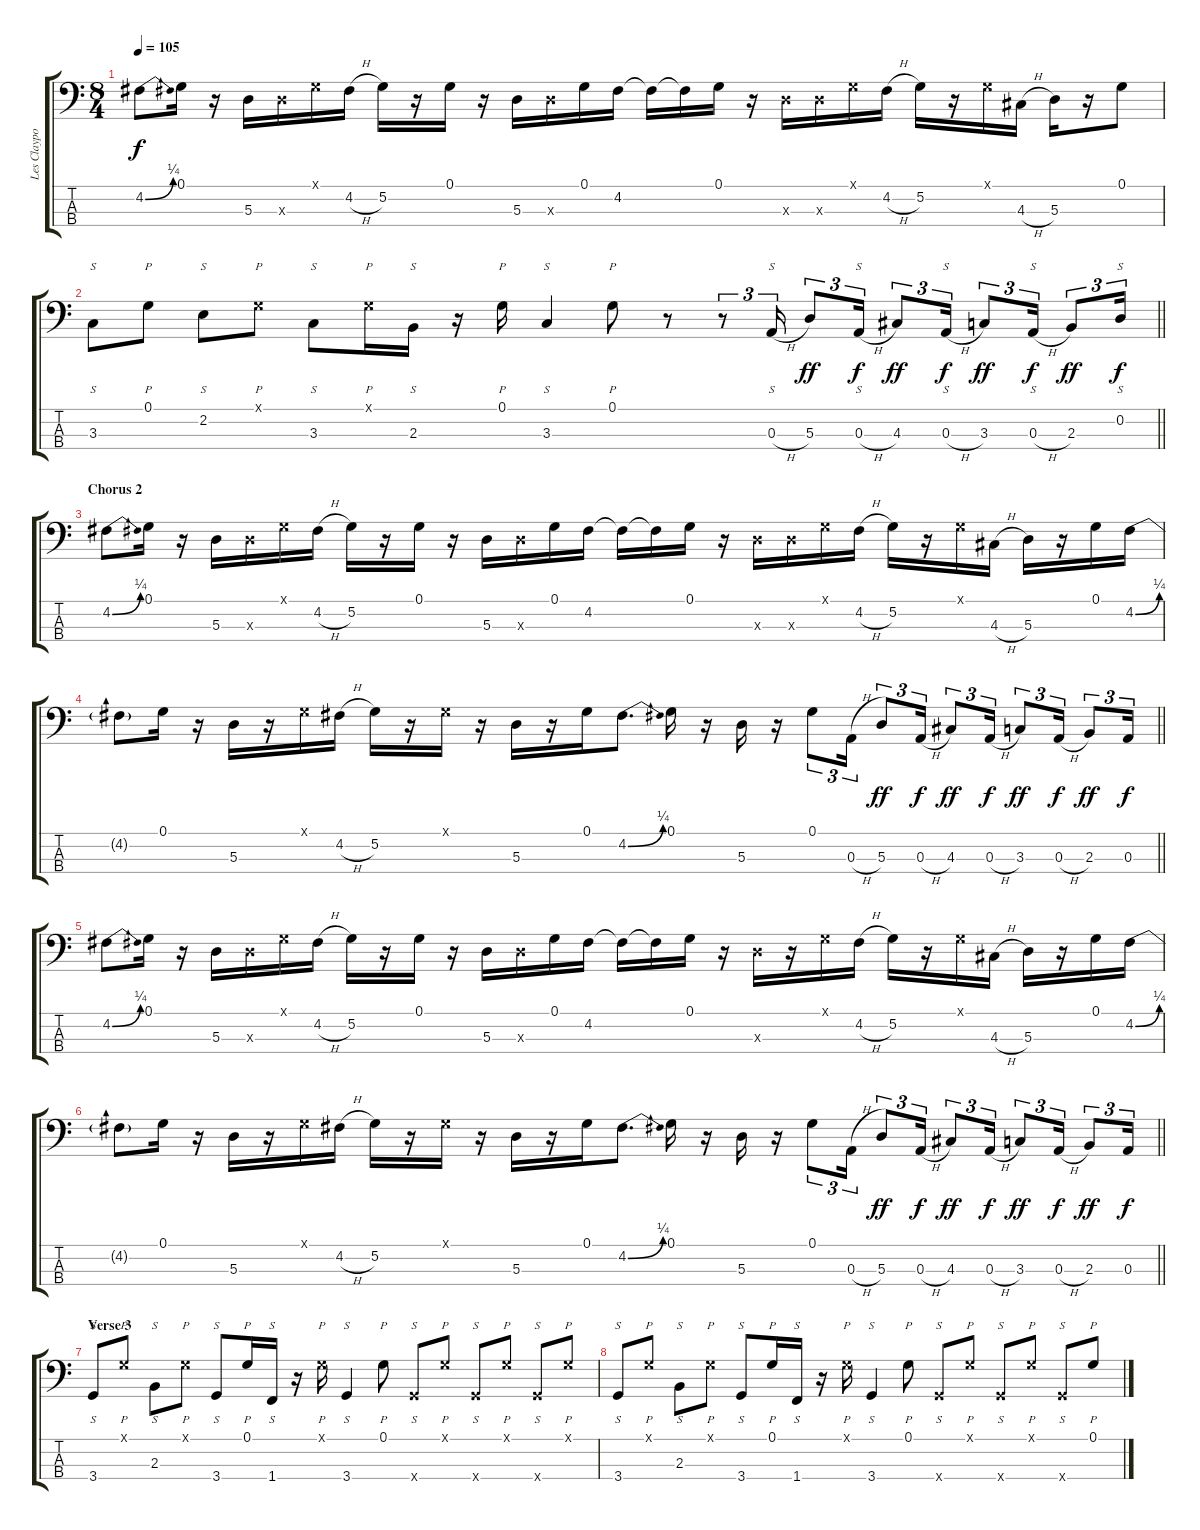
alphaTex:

\track ("Les Claypool" "Les Claypo") {instrument slapbass2}
\staff {score tabs}
\tuning (G2 D2 A1 E1) {hide}
\ts (8 4)
\tempo 105
\clef f4
\ks c
4.2{be (bend 0 0 60 1)}.8{dy f} 0.1.16 r.16 5.3.16 5.3{x}.16 0.1{x}.16 4.2{h}.16 5.2.16 r.16 0.1.16 r.16 5.3.16 5.3{x}.16 0.1.16 4.2.16 4.2{t}.16 4.2{t}.16 0.1.16 r.16 5.3{x}.16 5.3{x}.16 0.1{x}.16 4.2{h}.16 5.2.16 r.16 0.1{x}.16 4.3{h}.16 5.3.16 r.16 0.1.8 |
\barLineRight lightlight
3.3.8{s} 0.1.8{p} 2.2.8{s} 0.1{x}.8{p} 3.3.8{s} 0.1{x}.16{p} 2.3.16{s} r.16 0.1.16{p} 3.3.4{s} 0.1.8{p} r.8 r.8{tu (3 2)} 0.3{h}.16{s tu (3 2)} 5.3.8{tu (3 2) dy ff} 0.3{h}.16{s tu (3 2) dy f} 4.3.8{tu (3 2) dy ff} 0.3{h}.16{s tu (3 2) dy f} 3.3.8{tu (3 2) dy ff} 0.3{h}.16{s tu (3 2) dy f} 2.3.8{tu (3 2) dy ff} 0.2.16{s tu (3 2) dy f} |
\section ("" "Chorus 2")
4.2{be (bend 0 0 60 1)}.8 0.1.16 r.16 5.3.16 5.3{x}.16 0.1{x}.16 4.2{h}.16 5.2.16 r.16 0.1.16 r.16 5.3.16 5.3{x}.16 0.1.16 4.2.16 4.2{t}.16 4.2{t}.16 0.1.16 r.16 5.3{x}.16 5.3{x}.16 0.1{x}.16 4.2{h}.16 5.2.16 r.16 0.1{x}.16 4.3{h}.16 5.3.16 r.16 0.1.16 4.2{be (bend 0 0 60 1)}.16 |
\barLineRight lightlight
4.2{t}.8 0.1.16 r.16 5.3.16 r.16 0.1{x}.16 4.2{h}.16 5.2.16 r.16 0.1{x}.16 r.16 5.3.16 r.16 0.1.16 4.2{be (bend 0 0 60 1)}.8{d} 0.1.16 r.16 5.3.16 r.16 0.1.8{tu (3 2)} 0.3{h}.16{tu (3 2)} 5.3.8{tu (3 2) dy ff} 0.3{h}.16{tu (3 2) dy f} 4.3.8{tu (3 2) dy ff} 0.3{h}.16{tu (3 2) dy f} 3.3.8{tu (3 2) dy ff} 0.3{h}.16{tu (3 2) dy f} 2.3.8{tu (3 2) dy ff} 0.3.16{tu (3 2) dy f} |
4.2{be (bend 0 0 60 1)}.8 0.1.16 r.16 5.3.16 5.3{x}.16 0.1{x}.16 4.2{h}.16 5.2.16 r.16 0.1.16 r.16 5.3.16 5.3{x}.16 0.1.16 4.2.16 4.2{t}.16 4.2{t}.16 0.1.16 r.16 5.3{x}.16 r.16 0.1{x}.16 4.2{h}.16 5.2.16 r.16 0.1{x}.16 4.3{h}.16 5.3.16 r.16 0.1.16 4.2{be (bend 0 0 60 1)}.16 |
\barLineRight lightlight
4.2{t}.8 0.1.16 r.16 5.3.16 r.16 0.1{x}.16 4.2{h}.16 5.2.16 r.16 0.1{x}.16 r.16 5.3.16 r.16 0.1.16 4.2{be (bend 0 0 60 1)}.8{d} 0.1.16 r.16 5.3.16 r.16 0.1.8{tu (3 2)} 0.3{h}.16{tu (3 2)} 5.3.8{tu (3 2) dy ff} 0.3{h}.16{tu (3 2) dy f} 4.3.8{tu (3 2) dy ff} 0.3{h}.16{tu (3 2) dy f} 3.3.8{tu (3 2) dy ff} 0.3{h}.16{tu (3 2) dy f} 2.3.8{tu (3 2) dy ff} 0.3.16{tu (3 2) dy f} |
\section ("" "Verse 3")
3.4.8{s} 0.1{x}.8{p} 2.3.8{s} 0.1{x}.8{p} 3.4.8{s} 0.1.16{p} 1.4.16{s} r.16 0.1{x}.16{p} 3.4.4{s} 0.1.8{p} 3.4{x}.8{s} 0.1{x}.8{p} 3.4{x}.8{s} 0.1{x}.8{p} 3.4{x}.8{s} 0.1{x}.8{p} |
3.4.8{s} 0.1{x}.8{p} 2.3.8{s} 0.1{x}.8{p} 3.4.8{s} 0.1.16{p} 1.4.16{s} r.16 0.1{x}.16{p} 3.4.4{s} 0.1.8{p} 3.4{x}.8{s} 0.1{x}.8{p} 3.4{x}.8{s} 0.1{x}.8{p} 3.4{x}.8{s} 0.1.8{p}
